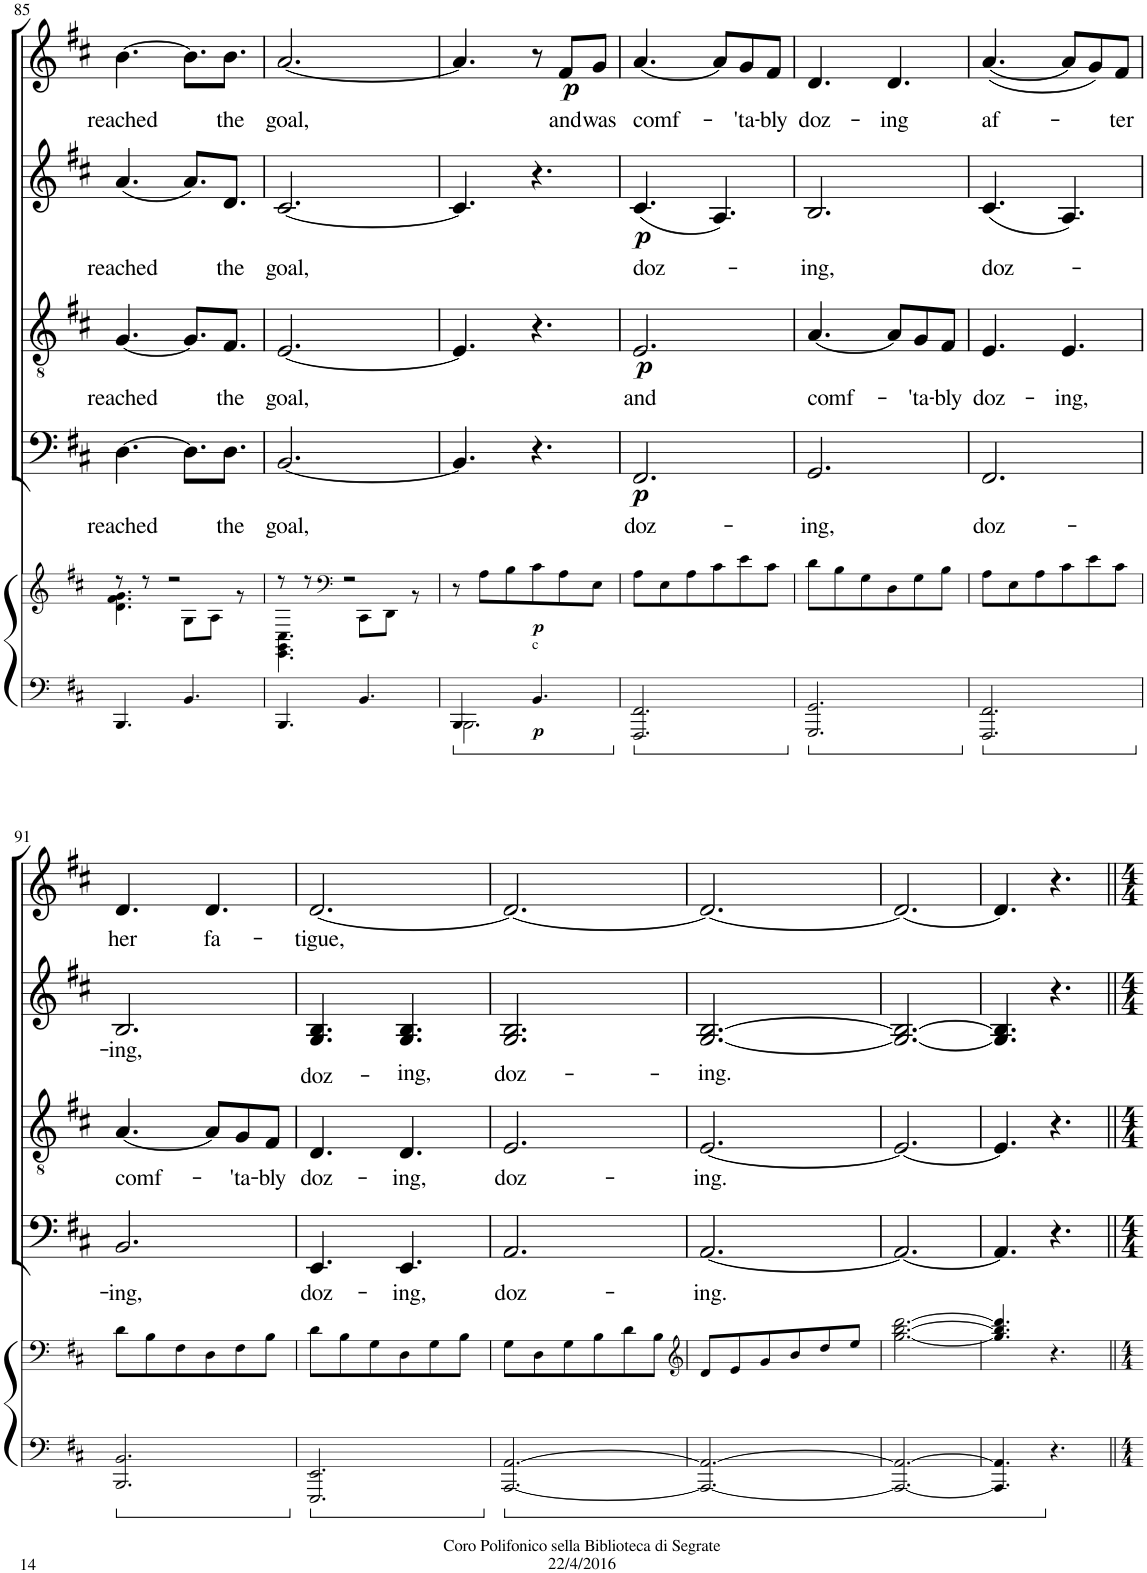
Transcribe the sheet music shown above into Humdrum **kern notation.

**kern	**dynam	**kern	**dynam	**kern	**text	**dynam	**kern	**text	**dynam	**kern	**text	**dynam	**kern	**text	**dynam
*part6	*part6	*part5	*part5	*part4	*part4	*part4	*part3	*part3	*part3	*part2	*part2	*part2	*part1	*part1	*part1
*staff6	*staff6	*staff5	*staff5	*staff4	*staff4	*staff4	*staff3	*staff3	*staff3	*staff2	*staff2	*staff2	*staff1	*staff1	*staff1
*I"Piano	*	*I"Piano	*	*I"Bassi	*	*	*I"Tenori	*	*	*I"Contralti	*	*	*I"Soprani	*	*
*I'Pno	*	*I'Pno	*	*	*	*	*	*	*	*	*	*	*	*	*
!!LO:PB:g=z
*clefF4	*	*clefG2	*	*clefF4	*	*	*clefGv2	*	*	*clefG2	*	*	*clefG2	*	*
*	*	*	*	*	*	*	*	*	*	*	*	*	*Trd1c2	*	*
*k[f#c#]	*	*k[f#c#]	*	*k[f#c#]	*	*	*k[f#c#]	*	*	*k[f#c#]	*	*	*k[f#c#]	*	*
*D:	*	*D:	*	*D:	*	*	*D:	*	*	*D:	*	*	*D:	*	*
*M6/8	*	*M6/8	*	*M6/8	*	*	*M6/8	*	*	*M6/8	*	*	*M6/8	*	*
=85	=85	=85	=85	=85	=85	=85	=85	=85	=85	=85	=85	=85	=85	=85	=85
*	*	*^	*	*	*	*	*	*	*	*	*	*	*	*	*
!	!	!	!	!	!	!LO:LY:b	!	!	!LO:LY:b	!	!	!LO:LY:b	!	!	!LO:LY:b	!
4.BBB/	.	8r	4.d\ 4.f#\ 4.g\	.	[4.D\	reached	.	[4.G/	reached	.	(4.a/	reached	.	[4.b\	reached	.
.	.	8r	.	.	.	.	.	.	.	.	.	.	.	.	.	.
.	.	2r	.	.	.	.	.	.	.	.	.	.	.	.	.	.
4.BB/	.	.	8G\L	.	8.D\L]	.	.	8.G/L]	.	.	8.a/L)	.	.	8.b\L]	.	.
.	.	.	8A\J	.	.	.	.	.	.	.	.	.	.	.	.	.
!	!	!	!	!	!	!LO:LY:b	!	!	!LO:LY:b	!	!	!LO:LY:b	!	!	!LO:LY:b	!
.	.	.	.	.	8.D\J	the	.	8.F#/J	the	.	8.d/J	the	.	8.b\J	the	.
.	.	.	8r	.	.	.	.	.	.	.	.	.	.	.	.	.
=86	=86	=86	=86	=86	=86	=86	=86	=86	=86	=86	=86	=86	=86	=86	=86	=86
!	!	!	!	!	!	!LO:LY:b	!	!	!LO:LY:b	!	!	!LO:LY:b	!	!	!LO:LY:b	!
4.BBB/	.	8r	4.EE\ 4.GG\ 4.C#\	.	[2.BB/	goal,	.	[2.E/	goal,	.	[2.c#/	goal,	.	[2.a/	goal,	.
.	.	8r	.	.	.	.	.	.	.	.	.	.	.	.	.	.
*	*	*clefF4	*	*	*	*	*	*	*	*	*	*	*	*	*	*
.	.	2r	.	.	.	.	.	.	.	.	.	.	.	.	.	.
4.BB/	.	.	8CC#\L	.	.	.	.	.	.	.	.	.	.	.	.	.
.	.	.	8DD\J	.	.	.	.	.	.	.	.	.	.	.	.	.
.	.	.	8r	.	.	.	.	.	.	.	.	.	.	.	.	.
*	*	*v	*v	*	*	*	*	*	*	*	*	*	*	*	*	*
=87	=87	=87	=87	=87	=87	=87	=87	=87	=87	=87	=87	=87	=87	=87	=87
*ped	*	*	*	*	*	*	*	*	*	*	*	*	*	*	*
*^	*	*	*	*	*	*	*	*	*	*	*	*	*	*	*
4.BBB/	2.BBB\	.	8r	.	4.BB/]	.	.	4.E/]	.	.	4.c#/]	.	.	4.a/]	.	.
.	.	.	8A\L	.	.	.	.	.	.	.	.	.	.	.	.	.
.	.	.	8B\	.	.	.	.	.	.	.	.	.	.	.	.	.
!LO:TX:a:t=c	!	!	!	!	!	!	!	!	!	!	!	!	!	!	!	!
!	!	!LO:DY:b	!	!LO:DY:b	!	!	!	!	!	!	!	!	!	!	!	!
4.BB/	.	p	8c#\	p	4.r	.	.	4.r	.	.	4.r	.	.	8r	.	.
!	!	!	!	!	!	!	!	!	!	!	!	!	!	!	!LO:LY:b	!LO:DY:b
.	.	.	8A\	.	.	.	.	.	.	.	.	.	.	8f#/L	and	p
!	!	!	!	!	!	!	!	!	!	!	!	!	!	!	!LO:LY:b	!
.	.	.	8E\J	.	.	.	.	.	.	.	.	.	.	8g/J	was	.
*v	*v	*	*	*	*	*	*	*	*	*	*	*	*	*	*	*
=88	=88	=88	=88	=88	=88	=88	=88	=88	=88	=88	=88	=88	=88	=88	=88
*Xped	*	*	*	*	*	*	*	*	*	*	*	*	*	*	*
*ped	*	*	*	*	*	*	*	*	*	*	*	*	*	*	*
!	!	!	!	!	!LO:LY:b	!LO:DY:b	!	!LO:LY:b	!LO:DY:b	!	!LO:LY:b	!LO:DY:b	!	!LO:LY:b	!
2.FFF#/ 2.FF#/	.	8A\L	.	2.FF#/	doz-	p	2.E/	and	p	(4.c#/	doz-	p	[4.a/	comf-	.
.	.	8E\	.	.	.	.	.	.	.	.	.	.	.	.	.
.	.	8A\	.	.	.	.	.	.	.	.	.	.	.	.	.
.	.	8c#\	.	.	.	.	.	.	.	4.A/)	.	.	8a/L]	.	.
!	!	!	!	!	!	!	!	!	!	!	!	!	!	!LO:LY:b	!
.	.	8e\	.	.	.	.	.	.	.	.	.	.	8g/	-'ta-	.
!	!	!	!	!	!	!	!	!	!	!	!	!	!	!LO:LY:b	!
.	.	8c#\J	.	.	.	.	.	.	.	.	.	.	8f#/J	-bly	.
=89	=89	=89	=89	=89	=89	=89	=89	=89	=89	=89	=89	=89	=89	=89	=89
*Xped	*	*	*	*	*	*	*	*	*	*	*	*	*	*	*
*ped	*	*	*	*	*	*	*	*	*	*	*	*	*	*	*
!	!	!	!	!	!LO:LY:b	!	!	!LO:LY:b	!	!	!LO:LY:b	!	!	!LO:LY:b	!
2.GGG/ 2.GG/	.	8d\L	.	2.GG/	-ing,	.	[4.A/	comf-	.	2.B/	-ing,	.	4.d/	doz-	.
.	.	8B\	.	.	.	.	.	.	.	.	.	.	.	.	.
.	.	8G\	.	.	.	.	.	.	.	.	.	.	.	.	.
!	!	!	!	!	!	!	!	!	!	!	!	!	!	!LO:LY:b	!
.	.	8D\	.	.	.	.	8A/L]	.	.	.	.	.	4.d/	-ing	.
!	!	!	!	!	!	!	!	!LO:LY:b	!	!	!	!	!	!	!
.	.	8G\	.	.	.	.	8G/	-'ta-	.	.	.	.	.	.	.
!	!	!	!	!	!	!	!	!LO:LY:b	!	!	!	!	!	!	!
.	.	8B\J	.	.	.	.	8F#/J	-bly	.	.	.	.	.	.	.
=90	=90	=90	=90	=90	=90	=90	=90	=90	=90	=90	=90	=90	=90	=90	=90
*Xped	*	*	*	*	*	*	*	*	*	*	*	*	*	*	*
*ped	*	*	*	*	*	*	*	*	*	*	*	*	*	*	*
!	!	!	!	!	!LO:LY:b	!	!	!LO:LY:b	!	!	!LO:LY:b	!	!	!LO:LY:b	!
2.FFF#/ 2.FF#/	.	8A\L	.	2.FF#/	doz-	.	4.E/	doz-	.	(4.c#/	doz-	.	([4.a/	af-	.
.	.	8E\	.	.	.	.	.	.	.	.	.	.	.	.	.
.	.	8A\	.	.	.	.	.	.	.	.	.	.	.	.	.
!	!	!	!	!	!	!	!	!LO:LY:b	!	!	!	!	!	!	!
.	.	8c#\	.	.	.	.	4.E/	-ing,	.	4.A/)	.	.	8a/L]	.	.
.	.	8e\	.	.	.	.	.	.	.	.	.	.	8g/)	.	.
!	!	!	!	!	!	!	!	!	!	!	!	!	!	!LO:LY:b	!
.	.	8c#\J	.	.	.	.	.	.	.	.	.	.	8f#/J	-ter	.
!!LO:LB:g=z
=91	=91	=91	=91	=91	=91	=91	=91	=91	=91	=91	=91	=91	=91	=91	=91
*Xped	*	*	*	*	*	*	*	*	*	*	*	*	*	*	*
*ped	*	*	*	*	*	*	*	*	*	*	*	*	*	*	*
!	!	!	!	!	!LO:LY:b	!	!	!LO:LY:b	!	!	!LO:LY:b	!	!	!LO:LY:b	!
2.BBB/ 2.BB/	.	8d\L	.	2.BB/	-ing,	.	[4.A/	comf-	.	2.B/	-ing,	.	4.d/	her	.
.	.	8B\	.	.	.	.	.	.	.	.	.	.	.	.	.
.	.	8F#\	.	.	.	.	.	.	.	.	.	.	.	.	.
!	!	!	!	!	!	!	!	!	!	!	!	!	!	!LO:LY:b	!
.	.	8D\	.	.	.	.	8A/L]	.	.	.	.	.	4.d/	fa-	.
!	!	!	!	!	!	!	!	!LO:LY:b	!	!	!	!	!	!	!
.	.	8F#\	.	.	.	.	8G/	-'ta-	.	.	.	.	.	.	.
!	!	!	!	!	!	!	!	!LO:LY:b	!	!	!	!	!	!	!
.	.	8B\J	.	.	.	.	8F#/J	-bly	.	.	.	.	.	.	.
=92	=92	=92	=92	=92	=92	=92	=92	=92	=92	=92	=92	=92	=92	=92	=92
*Xped	*	*	*	*	*	*	*	*	*	*	*	*	*	*	*
*ped	*	*	*	*	*	*	*	*	*	*	*	*	*	*	*
!	!	!	!	!	!LO:LY:b	!	!	!LO:LY:b	!	!	!LO:LY:b	!	!	!LO:LY:b	!
2.EEE/ 2.EE/	.	8d\L	.	4.EE/	doz-	.	4.D/	doz-	.	4.G/ 4.B/	doz-	.	[2.d/	-tigue,	.
.	.	8B\	.	.	.	.	.	.	.	.	.	.	.	.	.
.	.	8G\	.	.	.	.	.	.	.	.	.	.	.	.	.
!	!	!	!	!	!LO:LY:b	!	!	!LO:LY:b	!	!	!LO:LY:b	!	!	!	!
.	.	8D\	.	4.EE/	-ing,	.	4.D/	-ing,	.	4.G/ 4.B/	-ing,	.	.	.	.
.	.	8G\	.	.	.	.	.	.	.	.	.	.	.	.	.
.	.	8B\J	.	.	.	.	.	.	.	.	.	.	.	.	.
=93	=93	=93	=93	=93	=93	=93	=93	=93	=93	=93	=93	=93	=93	=93	=93
*Xped	*	*	*	*	*	*	*	*	*	*	*	*	*	*	*
*ped	*	*	*	*	*	*	*	*	*	*	*	*	*	*	*
!	!	!	!	!	!LO:LY:b	!	!	!LO:LY:b	!	!	!LO:LY:b	!	!	!	!
[2.AAA/ [2.AA/	.	8G\L	.	2.AA/	doz-	.	2.E/	doz-	.	2.G/ 2.B/	doz-	.	2.d/_	.	.
.	.	8D\	.	.	.	.	.	.	.	.	.	.	.	.	.
.	.	8G\	.	.	.	.	.	.	.	.	.	.	.	.	.
.	.	8B\	.	.	.	.	.	.	.	.	.	.	.	.	.
.	.	8d\	.	.	.	.	.	.	.	.	.	.	.	.	.
.	.	8B\J	.	.	.	.	.	.	.	.	.	.	.	.	.
=94	=94	=94	=94	=94	=94	=94	=94	=94	=94	=94	=94	=94	=94	=94	=94
*	*	*clefG2	*	*	*	*	*	*	*	*	*	*	*	*	*
!	!	!	!	!	!LO:LY:b	!	!	!LO:LY:b	!	!	!LO:LY:b	!	!	!	!
2.AAA/_ 2.AA/_	.	8d/L	.	[2.AA/	-ing.	.	[2.E/	-ing.	.	[2.G/ [2.B/	-ing.	.	2.d/_	.	.
.	.	8e/	.	.	.	.	.	.	.	.	.	.	.	.	.
.	.	8g/	.	.	.	.	.	.	.	.	.	.	.	.	.
.	.	8b/	.	.	.	.	.	.	.	.	.	.	.	.	.
.	.	8dd/	.	.	.	.	.	.	.	.	.	.	.	.	.
.	.	8ee/J	.	.	.	.	.	.	.	.	.	.	.	.	.
=95	=95	=95	=95	=95	=95	=95	=95	=95	=95	=95	=95	=95	=95	=95	=95
2.AAA/_ 2.AA/_	.	[2.gg\ [2.bb\ [2.ddd\	.	2.AA/_	.	.	2.E/_	.	.	2.G/_ 2.B/_	.	.	2.d/_	.	.
=96	=96	=96	=96	=96	=96	=96	=96	=96	=96	=96	=96	=96	=96	=96	=96
4.AAA/] 4.AA/]	.	4.gg/] 4.bb/] 4.ddd/]	.	4.AA/]	.	.	4.E/]	.	.	4.G/] 4.B/]	.	.	4.d/]	.	.
*Xped	*	*	*	*	*	*	*	*	*	*	*	*	*	*	*
4.r	.	4.r	.	4.r	.	.	4.r	.	.	4.r	.	.	4.r	.	.
=||	=||	=||	=||	=||	=||	=||	=||	=||	=||	=||	=||	=||	=||	=||	=||
*-	*-	*-	*-	*-	*-	*-	*-	*-	*-	*-	*-	*-	*-	*-	*-
